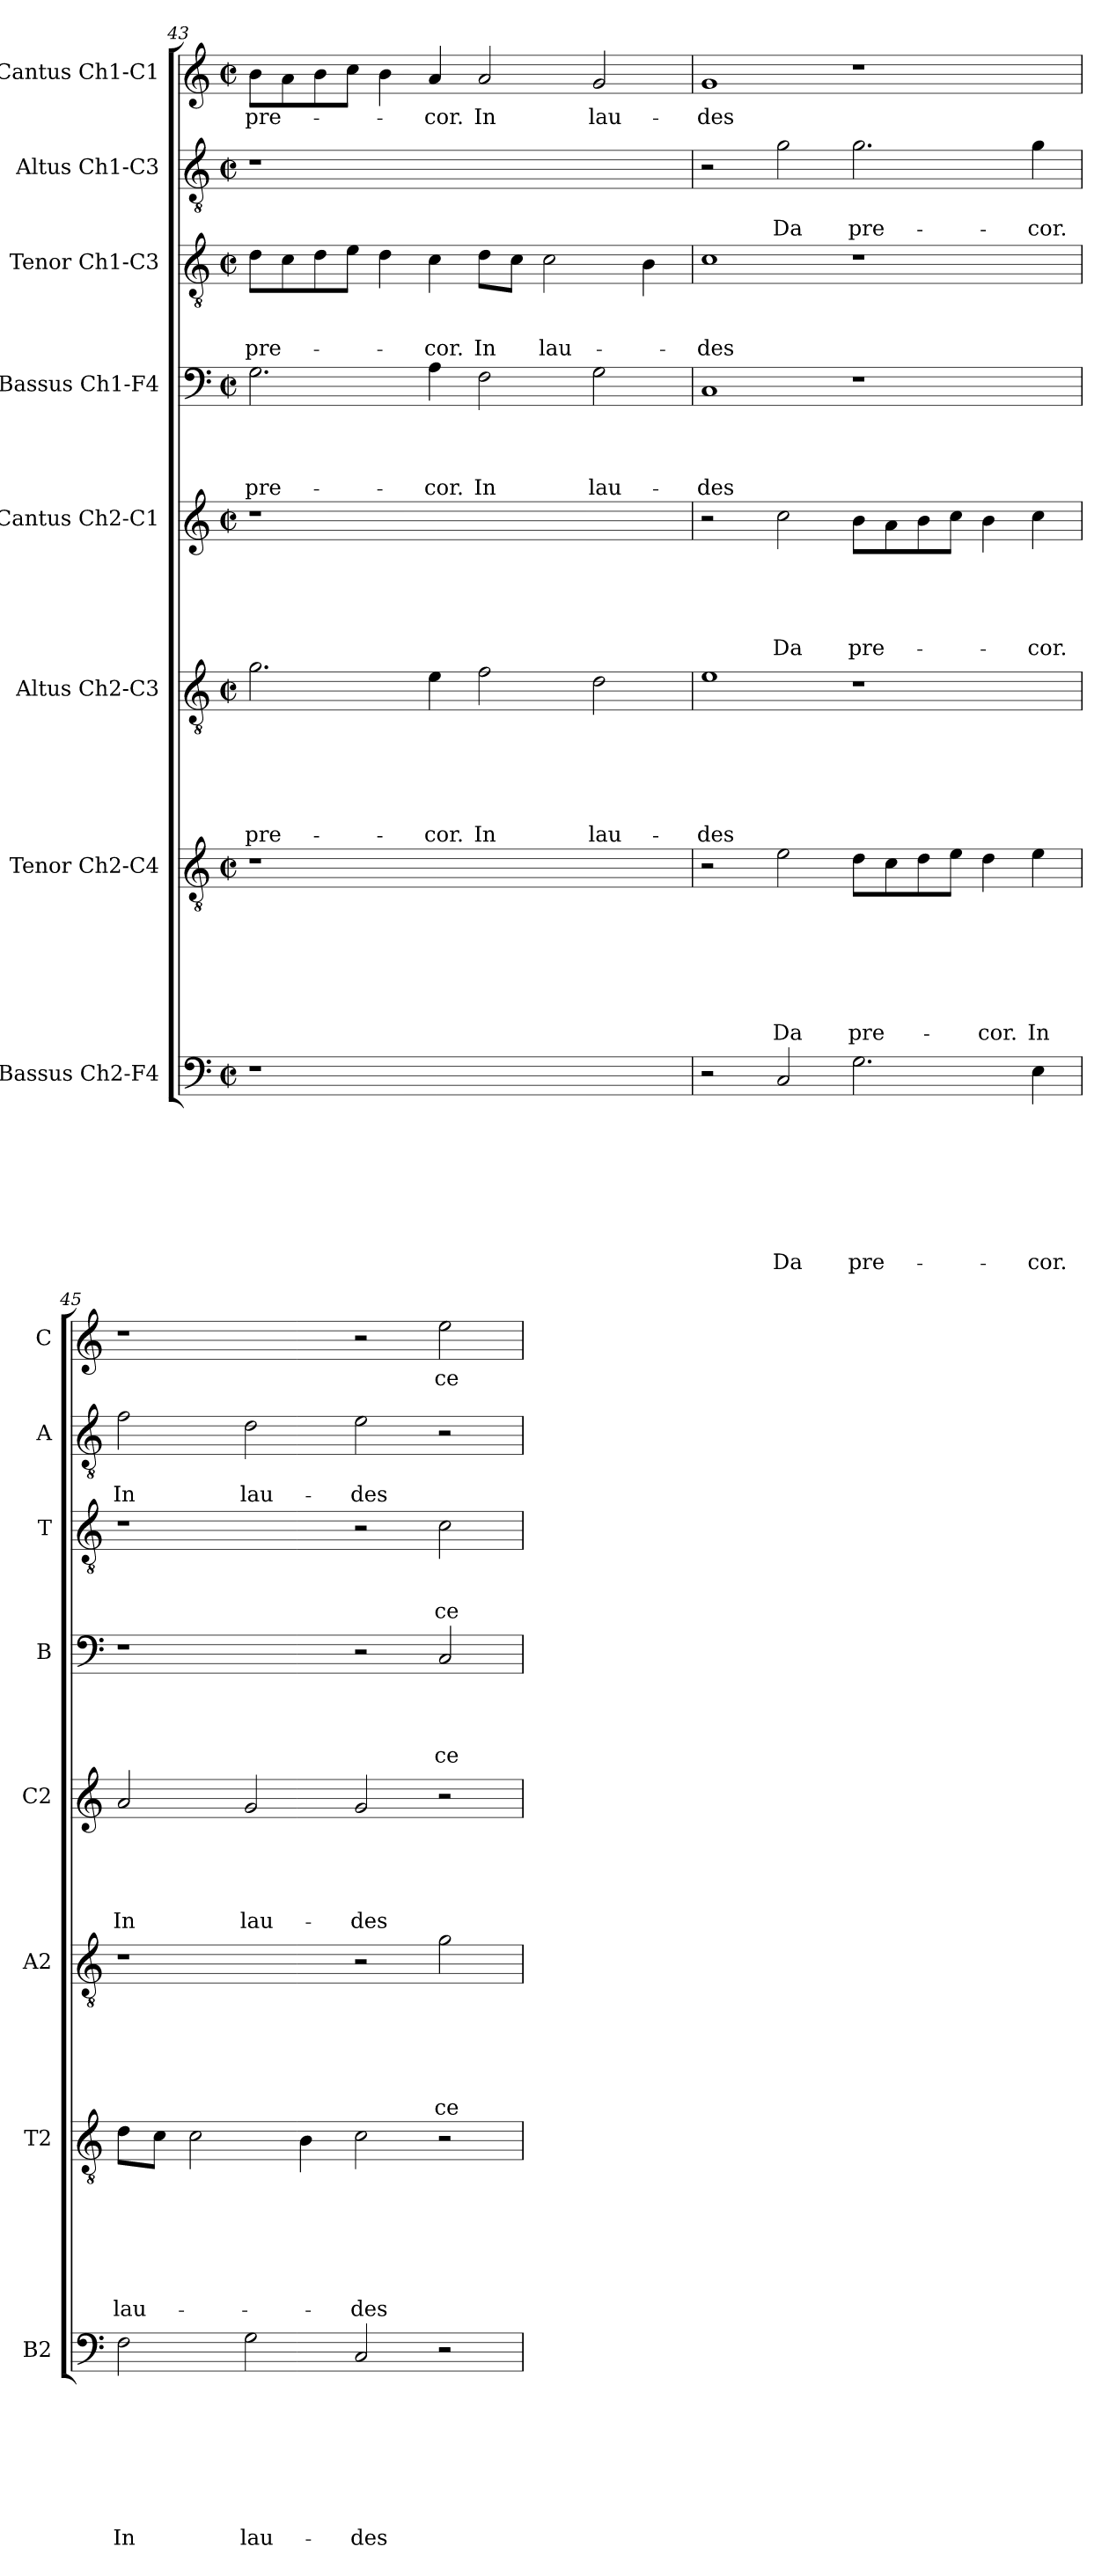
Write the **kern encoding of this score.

**kern	**text	**text	**text	**text	**text	**text	**text	**text	**kern	**text	**text	**text	**text	**text	**text	**text	**kern	**text	**text	**text	**text	**text	**text	**kern	**text	**text	**text	**text	**text	**kern	**text	**text	**text	**text	**kern	**text	**text	**text	**kern	**text	**text	**kern	**text
*part8	*part8	*part8	*part8	*part8	*part8	*part8	*part8	*part8	*part7	*part7	*part7	*part7	*part7	*part7	*part7	*part7	*part6	*part6	*part6	*part6	*part6	*part6	*part6	*part5	*part5	*part5	*part5	*part5	*part5	*part4	*part4	*part4	*part4	*part4	*part3	*part3	*part3	*part3	*part2	*part2	*part2	*part1	*part1
*staff8	*staff8	*staff8	*staff8	*staff8	*staff8	*staff8	*staff8	*staff8	*staff7	*staff7	*staff7	*staff7	*staff7	*staff7	*staff7	*staff7	*staff6	*staff6	*staff6	*staff6	*staff6	*staff6	*staff6	*staff5	*staff5	*staff5	*staff5	*staff5	*staff5	*staff4	*staff4	*staff4	*staff4	*staff4	*staff3	*staff3	*staff3	*staff3	*staff2	*staff2	*staff2	*staff1	*staff1
*I"Bassus Ch2-F4	*	*	*	*	*	*	*	*	*I"Tenor Ch2-C4	*	*	*	*	*	*	*	*I"Altus Ch2-C3	*	*	*	*	*	*	*I"Cantus Ch2-C1	*	*	*	*	*	*I"Bassus Ch1-F4	*	*	*	*	*I"Tenor Ch1-C3	*	*	*	*I"Altus Ch1-C3	*	*	*I"Cantus Ch1-C1	*
*I'B2	*	*	*	*	*	*	*	*	*I'T2	*	*	*	*	*	*	*	*I'A2	*	*	*	*	*	*	*I'C2	*	*	*	*	*	*I'B	*	*	*	*	*I'T	*	*	*	*I'A	*	*	*I'C	*
*clefF4	*	*	*	*	*	*	*	*	*clefGv2	*	*	*	*	*	*	*	*clefGv2	*	*	*	*	*	*	*clefG2	*	*	*	*	*	*clefF4	*	*	*	*	*clefGv2	*	*	*	*clefGv2	*	*	*clefG2	*
*k[]	*	*	*	*	*	*	*	*	*k[]	*	*	*	*	*	*	*	*k[]	*	*	*	*	*	*	*k[]	*	*	*	*	*	*k[]	*	*	*	*	*k[]	*	*	*	*k[]	*	*	*k[]	*
*C:	*	*	*	*	*	*	*	*	*C:	*	*	*	*	*	*	*	*C:	*	*	*	*	*	*	*C:	*	*	*	*	*	*C:	*	*	*	*	*C:	*	*	*	*C:	*	*	*C:	*
*M2/2	*	*	*	*	*	*	*	*	*M2/2	*	*	*	*	*	*	*	*M2/2	*	*	*	*	*	*	*M2/2	*	*	*	*	*	*M2/2	*	*	*	*	*M2/2	*	*	*	*M2/2	*	*	*M2/2	*
*met(c|)	*	*	*	*	*	*	*	*	*met(c|)	*	*	*	*	*	*	*	*met(c|)	*	*	*	*	*	*	*met(c|)	*	*	*	*	*	*met(c|)	*	*	*	*	*met(c|)	*	*	*	*met(c|)	*	*	*met(c|)	*
=43	=43	=43	=43	=43	=43	=43	=43	=43	=43	=43	=43	=43	=43	=43	=43	=43	=43	=43	=43	=43	=43	=43	=43	=43	=43	=43	=43	=43	=43	=43	=43	=43	=43	=43	=43	=43	=43	=43	=43	=43	=43	=43	=43
!	!	!	!	!	!	!	!	!	!	!	!	!	!	!	!	!	!	!	!	!	!	!	!LO:LY:b	!	!	!	!	!	!	!	!	!	!	!LO:LY:b	!	!	!	!LO:LY:b	!	!	!	!	!LO:LY:b
1r	.	.	.	.	.	.	.	.	1r	.	.	.	.	.	.	.	2.g\	.	.	.	.	.	pre-	1r	.	.	.	.	.	2.G\	.	.	.	pre-	8d\L	.	.	pre-	1r	.	.	8b\L	pre-
.	.	.	.	.	.	.	.	.	.	.	.	.	.	.	.	.	.	.	.	.	.	.	.	.	.	.	.	.	.	.	.	.	.	.	8c\	.	.	.	.	.	.	8a\	.
.	.	.	.	.	.	.	.	.	.	.	.	.	.	.	.	.	.	.	.	.	.	.	.	.	.	.	.	.	.	.	.	.	.	.	8d\	.	.	.	.	.	.	8b\	.
.	.	.	.	.	.	.	.	.	.	.	.	.	.	.	.	.	.	.	.	.	.	.	.	.	.	.	.	.	.	.	.	.	.	.	8e\J	.	.	.	.	.	.	8cc\J	.
.	.	.	.	.	.	.	.	.	.	.	.	.	.	.	.	.	.	.	.	.	.	.	.	.	.	.	.	.	.	.	.	.	.	.	4d\	.	.	.	.	.	.	4b\	.
!	!	!	!	!	!	!	!	!	!	!	!	!	!	!	!	!	!	!	!	!	!	!	!LO:LY:b	!	!	!	!	!	!	!	!	!	!	!LO:LY:b	!	!	!	!LO:LY:b	!	!	!	!	!LO:LY:b
.	.	.	.	.	.	.	.	.	.	.	.	.	.	.	.	.	4e\	.	.	.	.	.	-cor.	.	.	.	.	.	.	4A\	.	.	.	-cor.	4c\	.	.	-cor.	.	.	.	4a/	-cor.
!	!	!	!	!	!	!	!	!	!	!	!	!	!	!	!	!	!	!	!	!	!	!	!LO:LY:b	!	!	!	!	!	!	!	!	!	!	!LO:LY:b	!	!	!	!LO:LY:b	!	!	!	!	!LO:LY:b
1ryy	.	.	.	.	.	.	.	.	1ryy	.	.	.	.	.	.	.	2f\	.	.	.	.	.	In	1ryy	.	.	.	.	.	2F\	.	.	.	In	8d\L	.	.	In	1ryy	.	.	2a/	In
.	.	.	.	.	.	.	.	.	.	.	.	.	.	.	.	.	.	.	.	.	.	.	.	.	.	.	.	.	.	.	.	.	.	.	8c\J	.	.	.	.	.	.	.	.
!	!	!	!	!	!	!	!	!	!	!	!	!	!	!	!	!	!	!	!	!	!	!	!	!	!	!	!	!	!	!	!	!	!	!	!	!	!	!LO:LY:b	!	!	!	!	!
.	.	.	.	.	.	.	.	.	.	.	.	.	.	.	.	.	.	.	.	.	.	.	.	.	.	.	.	.	.	.	.	.	.	.	2c\	.	.	lau-	.	.	.	.	.
!	!	!	!	!	!	!	!	!	!	!	!	!	!	!	!	!	!	!	!	!	!	!	!LO:LY:b	!	!	!	!	!	!	!	!	!	!	!LO:LY:b	!	!	!	!	!	!	!	!	!LO:LY:b
.	.	.	.	.	.	.	.	.	.	.	.	.	.	.	.	.	2d\	.	.	.	.	.	lau-	.	.	.	.	.	.	2G\	.	.	.	lau-	.	.	.	.	.	.	.	2g/	lau-
.	.	.	.	.	.	.	.	.	.	.	.	.	.	.	.	.	.	.	.	.	.	.	.	.	.	.	.	.	.	.	.	.	.	.	4B\	.	.	.	.	.	.	.	.
!!LO:PB:g=z
=44	=44	=44	=44	=44	=44	=44	=44	=44	=44	=44	=44	=44	=44	=44	=44	=44	=44	=44	=44	=44	=44	=44	=44	=44	=44	=44	=44	=44	=44	=44	=44	=44	=44	=44	=44	=44	=44	=44	=44	=44	=44	=44	=44
!	!	!	!	!	!	!	!	!	!	!	!	!	!	!	!	!	!	!	!	!	!	!	!LO:LY:b	!	!	!	!	!	!	!	!	!	!	!LO:LY:b	!	!	!	!LO:LY:b	!	!	!	!	!LO:LY:b
2r	.	.	.	.	.	.	.	.	2r	.	.	.	.	.	.	.	1e	.	.	.	.	.	-des	2r	.	.	.	.	.	1C	.	.	.	-des	1c	.	.	-des	2r	.	.	1g	-des
!	!	!	!	!	!	!	!	!LO:LY:b	!	!	!	!	!	!	!	!LO:LY:b	!	!	!	!	!	!	!	!	!	!	!	!	!LO:LY:b	!	!	!	!	!	!	!	!	!	!	!	!LO:LY:b	!	!
2C/	.	.	.	.	.	.	.	Da	2e\	.	.	.	.	.	.	Da	.	.	.	.	.	.	.	2cc\	.	.	.	.	Da	.	.	.	.	.	.	.	.	.	2g\	.	Da	.	.
!	!	!	!	!	!	!	!	!LO:LY:b	!	!	!	!	!	!	!	!LO:LY:b	!	!	!	!	!	!	!	!	!	!	!	!	!LO:LY:b	!	!	!	!	!	!	!	!	!	!	!	!LO:LY:b	!	!
2.G\	.	.	.	.	.	.	.	pre-	8d\L	.	.	.	.	.	.	pre-	1r	.	.	.	.	.	.	8b\L	.	.	.	.	pre-	1r	.	.	.	.	1r	.	.	.	2.g\	.	pre-	1r	.
.	.	.	.	.	.	.	.	.	8c\	.	.	.	.	.	.	.	.	.	.	.	.	.	.	8a\	.	.	.	.	.	.	.	.	.	.	.	.	.	.	.	.	.	.	.
.	.	.	.	.	.	.	.	.	8d\	.	.	.	.	.	.	.	.	.	.	.	.	.	.	8b\	.	.	.	.	.	.	.	.	.	.	.	.	.	.	.	.	.	.	.
.	.	.	.	.	.	.	.	.	8e\J	.	.	.	.	.	.	.	.	.	.	.	.	.	.	8cc\J	.	.	.	.	.	.	.	.	.	.	.	.	.	.	.	.	.	.	.
!	!	!	!	!	!	!	!	!	!	!	!	!	!	!	!	!LO:LY:b	!	!	!	!	!	!	!	!	!	!	!	!	!	!	!	!	!	!	!	!	!	!	!	!	!	!	!
.	.	.	.	.	.	.	.	.	4d\	.	.	.	.	.	.	-cor.	.	.	.	.	.	.	.	4b\	.	.	.	.	.	.	.	.	.	.	.	.	.	.	.	.	.	.	.
!	!	!	!	!	!	!	!	!LO:LY:b	!	!	!	!	!	!	!	!LO:LY:b	!	!	!	!	!	!	!	!	!	!	!	!	!LO:LY:b	!	!	!	!	!	!	!	!	!	!	!	!LO:LY:b	!	!
4E\	.	.	.	.	.	.	.	-cor.	4e\	.	.	.	.	.	.	In	.	.	.	.	.	.	.	4cc\	.	.	.	.	-cor.	.	.	.	.	.	.	.	.	.	4g\	.	-cor.	.	.
=45	=45	=45	=45	=45	=45	=45	=45	=45	=45	=45	=45	=45	=45	=45	=45	=45	=45	=45	=45	=45	=45	=45	=45	=45	=45	=45	=45	=45	=45	=45	=45	=45	=45	=45	=45	=45	=45	=45	=45	=45	=45	=45	=45
!	!	!	!	!	!	!	!	!LO:LY:b	!	!	!	!	!	!	!	!LO:LY:b	!	!	!	!	!	!	!	!	!	!	!	!	!LO:LY:b	!	!	!	!	!	!	!	!	!	!	!	!LO:LY:b	!	!
2F\	.	.	.	.	.	.	.	In	8d\L	.	.	.	.	.	.	lau-	1r	.	.	.	.	.	.	2a/	.	.	.	.	In	1r	.	.	.	.	1r	.	.	.	2f\	.	In	1r	.
.	.	.	.	.	.	.	.	.	8c\J	.	.	.	.	.	.	.	.	.	.	.	.	.	.	.	.	.	.	.	.	.	.	.	.	.	.	.	.	.	.	.	.	.	.
.	.	.	.	.	.	.	.	.	2c\	.	.	.	.	.	.	.	.	.	.	.	.	.	.	.	.	.	.	.	.	.	.	.	.	.	.	.	.	.	.	.	.	.	.
!	!	!	!	!	!	!	!	!LO:LY:b	!	!	!	!	!	!	!	!	!	!	!	!	!	!	!	!	!	!	!	!	!LO:LY:b	!	!	!	!	!	!	!	!	!	!	!	!LO:LY:b	!	!
2G\	.	.	.	.	.	.	.	lau-	.	.	.	.	.	.	.	.	.	.	.	.	.	.	.	2g/	.	.	.	.	lau-	.	.	.	.	.	.	.	.	.	2d\	.	lau-	.	.
.	.	.	.	.	.	.	.	.	4B\	.	.	.	.	.	.	.	.	.	.	.	.	.	.	.	.	.	.	.	.	.	.	.	.	.	.	.	.	.	.	.	.	.	.
!	!	!	!	!	!	!	!	!LO:LY:b	!	!	!	!	!	!	!	!LO:LY:b	!	!	!	!	!	!	!	!	!	!	!	!	!LO:LY:b	!	!	!	!	!	!	!	!	!	!	!	!LO:LY:b	!	!
2C/	.	.	.	.	.	.	.	-des	2c\	.	.	.	.	.	.	-des	2r	.	.	.	.	.	.	2g/	.	.	.	.	-des	2r	.	.	.	.	2r	.	.	.	2e\	.	-des	2r	.
!	!	!	!	!	!	!	!	!	!	!	!	!	!	!	!	!	!	!	!	!	!	!	!LO:LY:b	!	!	!	!	!	!	!	!	!	!	!LO:LY:b	!	!	!	!LO:LY:b	!	!	!	!	!LO:LY:b
2r	.	.	.	.	.	.	.	.	2r	.	.	.	.	.	.	.	2g\	.	.	.	.	.	ce-	2r	.	.	.	.	.	2C/	.	.	.	ce-	2c\	.	.	ce-	2r	.	.	2ee\	ce-
=	=	=	=	=	=	=	=	=	=	=	=	=	=	=	=	=	=	=	=	=	=	=	=	=	=	=	=	=	=	=	=	=	=	=	=	=	=	=	=	=	=	=	=
*-	*-	*-	*-	*-	*-	*-	*-	*-	*-	*-	*-	*-	*-	*-	*-	*-	*-	*-	*-	*-	*-	*-	*-	*-	*-	*-	*-	*-	*-	*-	*-	*-	*-	*-	*-	*-	*-	*-	*-	*-	*-	*-	*-
